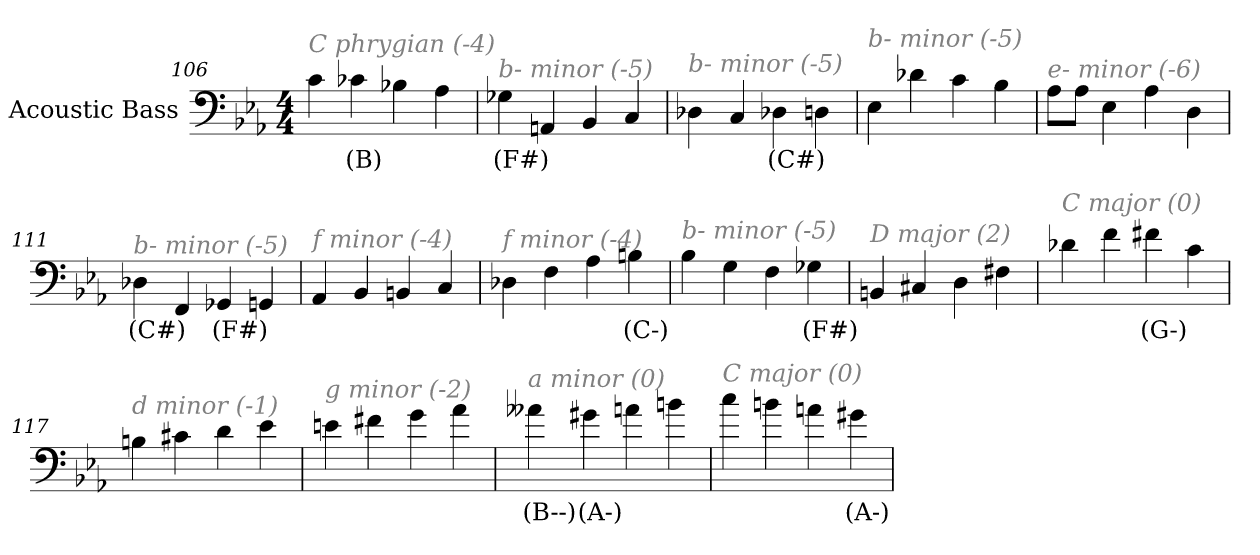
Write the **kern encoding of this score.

**kern	**text
*part1	*part1
*staff1	*staff1
*I"Acoustic Bass	*
*clefF4	*
*ITrd7c12	*
*k[b-e-a-]	*
*E-:	*
*M4/4	*
=106	=106
!LO:TX:i:color=#808080:t=C phrygian (-4)	!
4C	.
4C-Xi	(B)
4BB-X	.
4AA-	.
=107	=107
!LO:TX:i:color=#808080:t=b- minor (-5)	!
4GG-Xi	(F#)
4AAAn	.
4BBB-	.
4CC	.
=108	=108
!LO:TX:i:color=#808080:t=b- minor (-5)	!
4DD-X	.
4CC	.
4DD-Xi	(C#)
4DDn	.
=109	=109
!LO:TX:i:color=#808080:t=b- minor (-5)	!
4EE-	.
4D-X	.
4C	.
4BB-	.
=110	=110
!LO:TX:i:color=#808080:t=e- minor (-6)	!
8AA-L	.
8AA-J	.
4EE-	.
4AA-	.
4DD	.
=111	=111
!LO:TX:i:color=#808080:t=b- minor (-5)	!
4DD-Xi	(C#)
4FFF	.
4GGG-Xi	(F#)
4GGG	.
=112	=112
!LO:TX:i:color=#808080:t=f minor (-4)	!
4AAA-	.
4BBB-	.
4BBBn	.
4CC	.
=113	=113
!LO:TX:i:color=#808080:t=f minor (-4)	!
4DD-X	.
4FF	.
4AA-	.
4BBni	(C-)
=114	=114
!LO:TX:i:color=#808080:t=b- minor (-5)	!
4BB-	.
4GG	.
4FF	.
4GG-Xi	(F#)
=115	=115
!LO:TX:i:color=#808080:t=D major (2)	!
4BBBn	.
4CC#X	.
4DD	.
4FF#X	.
=116	=116
!LO:TX:i:color=#808080:t=C major (0)	!
4D-X	.
4F	.
4F#Xi	(G-)
4C	.
=117	=117
!LO:TX:i:color=#808080:t=d minor (-1)	!
4BBn	.
4C#X	.
4D	.
4E-	.
=118	=118
!LO:TX:i:color=#808080:t=g minor (-2)	!
4En	.
4F#X	.
4G	.
4A-	.
=119	=119
!LO:TX:i:color=#808080:t=a minor (0)	!
4A--Xi	(B--)
4G#Xi	(A-)
4An	.
4Bn	.
=120	=120
!LO:TX:i:color=#808080:t=C major (0)	!
4c	.
4Bn	.
4An	.
4G#Xj	(A-)
=	=
*-	*-
